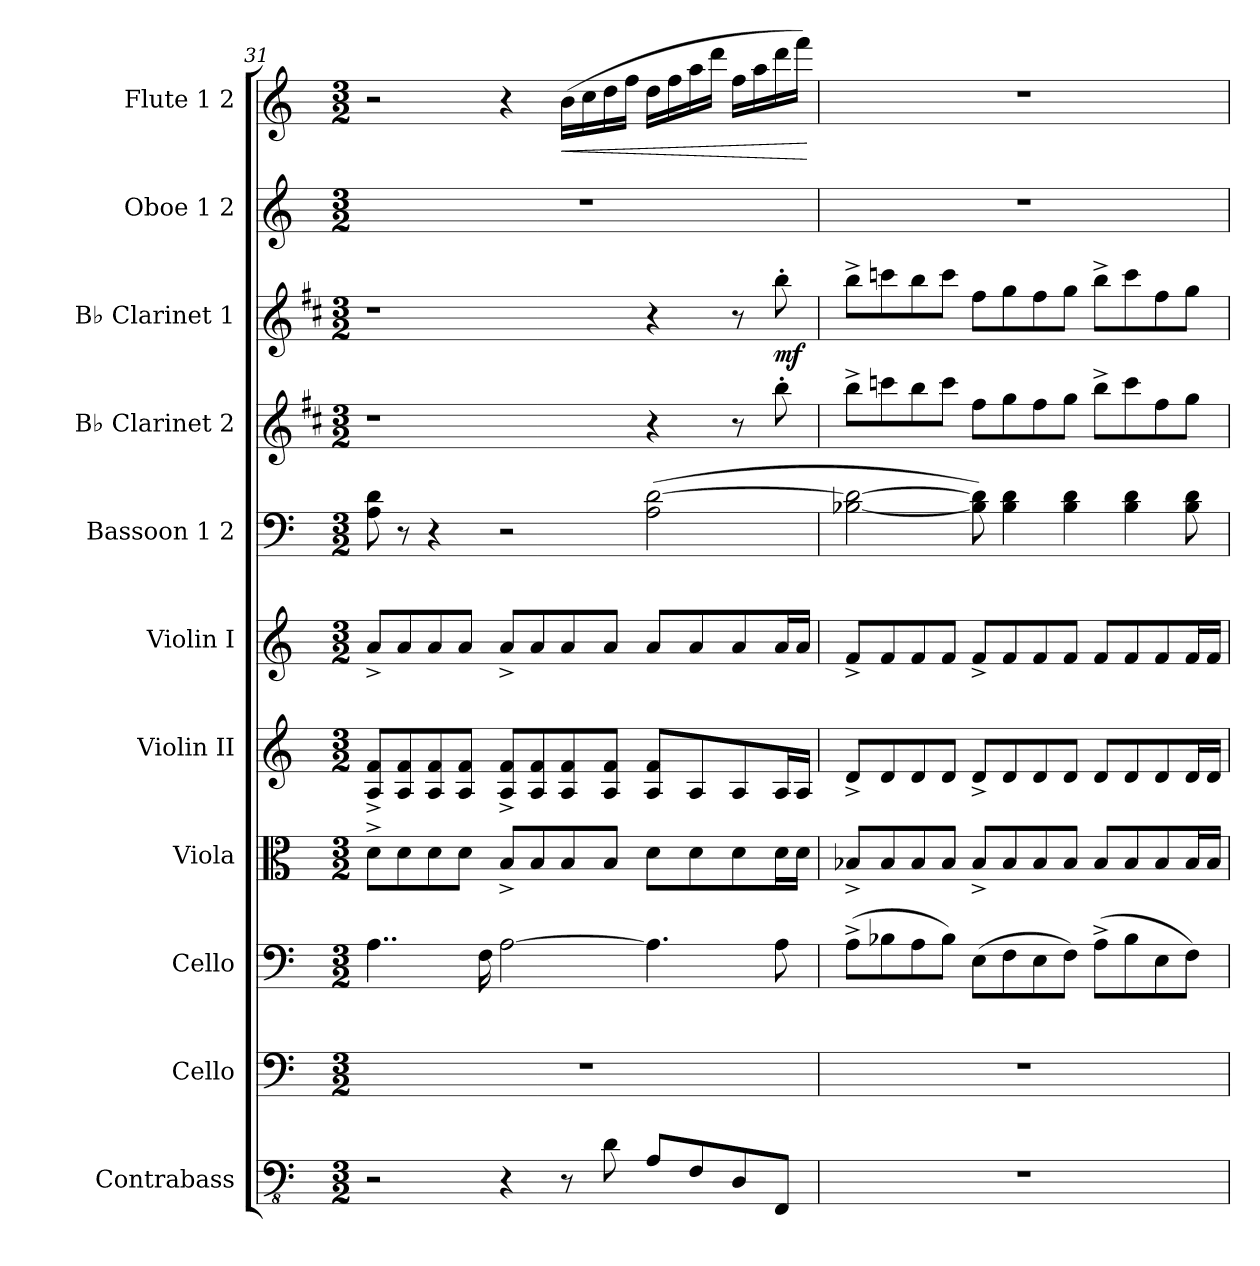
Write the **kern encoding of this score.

**kern	**kern	**kern	**kern	**kern	**kern	**kern	**kern	**dynam	**kern	**dynam	**kern	**kern	**dynam
*part11	*part10	*part9	*part8	*part7	*part6	*part5	*part4	*part4	*part3	*part3	*part2	*part1	*part1
*staff11	*staff10	*staff9	*staff8	*staff7	*staff6	*staff5	*staff4	*staff4	*staff3	*staff3	*staff2	*staff1	*staff1
*I"Contrabass	*I"Cello	*I"Cello	*I"Viola	*I"Violin II	*I"Violin I	*I"Bassoon 1               2	*I"B♭ Clarinet 2	*	*I"B♭ Clarinet 1	*	*I"Oboe 1           2	*I"Flute 1          2	*
*I'Cbs.	*I'Cl.	*I'Cl.	*I'Vla.	*I'Vln. 2	*I'Vln. I	*I'Bsn.	*I'Cl. 2	*	*I'Cl. 1	*	*I'Ob.	*I'Fl.	*
!!LO:PB:g=z
*clefFv4	*clefF4	*clefF4	*clefC3	*clefG2	*clefG2	*clefF4	*clefG2	*	*clefG2	*	*clefG2	*clefG2	*
*	*	*	*	*	*	*	*ITrd1c2	*	*ITrd1c2	*	*	*	*
*k[]	*k[]	*k[]	*k[]	*k[]	*k[]	*k[]	*k[]	*	*k[]	*	*k[]	*k[]	*
*M3/2	*M3/2	*M3/2	*M3/2	*M3/2	*M3/2	*M3/2	*M3/2	*	*M3/2	*	*M3/2	*M3/2	*
=31	=31	=31	=31	=31	=31	=31	=31	=31	=31	=31	=31	=31	=31
2r	1.r	4..A\	8d^\L	8A/^ 8f/^L	8a^/L	8A\ 8d\	1r	.	1r	.	1.r	2r	.
.	.	.	8d\	8A/ 8f/	8a/	8r	.	.	.	.	.	.	.
.	.	.	8d\	8A/ 8f/	8a/	4r	.	.	.	.	.	.	.
.	.	.	8d\J	8A/ 8f/J	8a/J	.	.	.	.	.	.	.	.
.	.	16F\	.	.	.	.	.	.	.	.	.	.	.
4r	.	[2A\	8B^/L	8A/^ 8f/^L	8a^/L	2r	.	.	.	.	.	4r	.
.	.	.	8B/	8A/ 8f/	8a/	.	.	.	.	.	.	.	.
!	!	!	!	!	!	!	!	!	!	!	!	!	!LO:HP:b
8r	.	.	8B/	8A/ 8f/	8a/	.	.	.	.	.	.	(16b\LL	<
.	.	.	.	.	.	.	.	.	.	.	.	16cc\	.
8D\	.	.	8B/J	8A/ 8f/J	8a/J	.	.	.	.	.	.	16dd\	.
.	.	.	.	.	.	.	.	.	.	.	.	16ff\JJ	.
8AA/L	.	4.A\]	8d\L	8A/ 8f/L	8a/L	(2A\ [2d\	4r	.	4r	.	.	16dd\LL	.
.	.	.	.	.	.	.	.	.	.	.	.	16ff\	.
8FF/	.	.	8d\	8A/	8a/	.	.	.	.	.	.	16aa\	.
.	.	.	.	.	.	.	.	.	.	.	.	16ddd\JJ	.
8DD/	.	.	8d\	8A/	8a/	.	8r	.	8r	.	.	16ff\LL	.
.	.	.	.	.	.	.	.	.	.	.	.	16aa\	.
!	!	!	!	!	!	!	!	!LO:DY:b	!	!	!	!	!
!	!	!	!	!	!	!	!	!LO:DY:n=1:b	!	!LO:DY:b	!	!	!
8FFF/J	.	8A\	16d\L	16A/L	16a/L	.	8aa'\	mf mf	8aa'\	mf	.	16ddd\	.
.	.	.	16d\JJ	16A/JJ	16a/JJ	.	.	.	.	.	.	16fff\JJ)	.
.	.	.	.	.	.	.	.	.	.	.	.	.	[
=32	=32	=32	=32	=32	=32	=32	=32	=32	=32	=32	=32	=32	=32
1.r	1.r	(8A^\L	8B-X^/L	8d^/L	8f^/L	[2B-X\ 2d\_	8aa^\L	.	8aa^\L	.	1.r	1.r	.
.	.	8B-X\	8B-/	8d/	8f/	.	8bb-X\	.	8bb-X\	.	.	.	.
.	.	8A\	8B-/	8d/	8f/	.	8aa\	.	8aa\	.	.	.	.
.	.	8B-\J)	8B-/J	8d/J	8f/J	.	8bb-\J	.	8bb-\J	.	.	.	.
.	.	(8E\L	8B-^/L	8d^/L	8f^/L	8B-\] 8d\])	8ee\L	.	8ee\L	.	.	.	.
.	.	8F\	8B-/	8d/	8f/	4B-\ 4d\	8ff\	.	8ff\	.	.	.	.
.	.	8E\	8B-/	8d/	8f/	.	8ee\	.	8ee\	.	.	.	.
.	.	8F\J)	8B-/J	8d/J	8f/J	4B-\ 4d\	8ff\J	.	8ff\J	.	.	.	.
.	.	(8A^\L	8B-/L	8d/L	8f/L	.	8aa^\L	.	8aa^\L	.	.	.	.
.	.	8B-\	8B-/	8d/	8f/	4B-\ 4d\	8bb-\	.	8bb-\	.	.	.	.
.	.	8E\	8B-/	8d/	8f/	.	8ee\	.	8ee\	.	.	.	.
.	.	8F\J)	16B-/L	16d/L	16f/L	8B-\ 8d\	8ff\J	.	8ff\J	.	.	.	.
.	.	.	16B-/JJ	16d/JJ	16f/JJ	.	.	.	.	.	.	.	.
=	=	=	=	=	=	=	=	=	=	=	=	=	=
*-	*-	*-	*-	*-	*-	*-	*-	*-	*-	*-	*-	*-	*-
